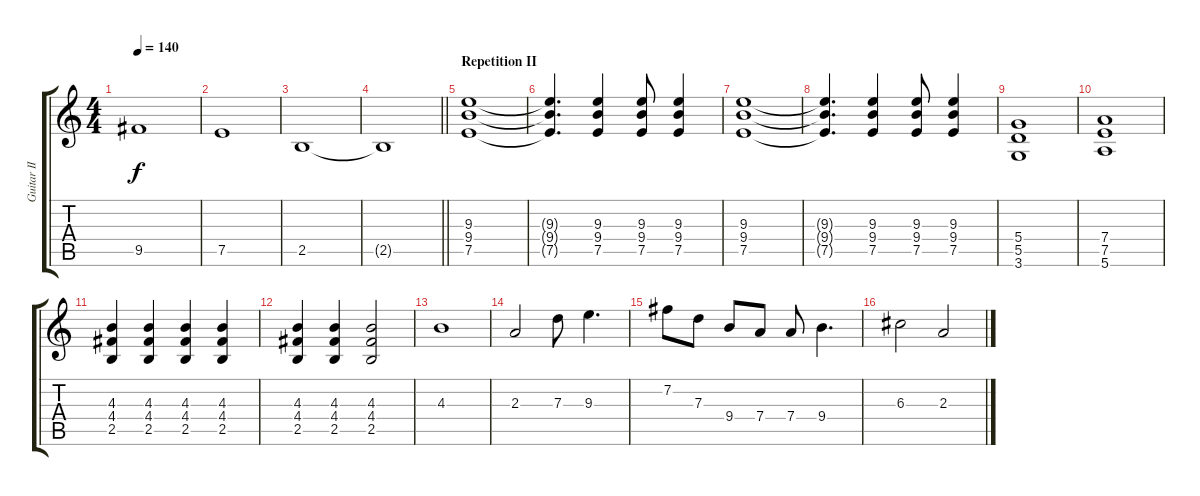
\track ("Guitar II" "Guitar II") {instrument distortionguitar}
\staff {score tabs}
\tuning (E4 B3 G3 D3 A2 E2) {hide}
\ts (4 4)
\tempo 140
\clef g2
\ks c
9.5.1{dy f} |
7.5.1 |
2.5.1 |
\barLineRight lightlight
2.5{t}.1 |
\section ("" "Repetition II")
(9.3 9.4 7.5).1 |
(9.3{t} 9.4{t} 7.5{t}).4{d} (9.3 9.4 7.5).4 (9.3 9.4 7.5).8 (9.3 9.4 7.5).4 |
(9.3 9.4 7.5).1 |
(9.3{t} 9.4{t} 7.5{t}).4{d} (9.3 9.4 7.5).4 (9.3 9.4 7.5).8 (9.3 9.4 7.5).4 |
(5.4 5.5 3.6).1 |
(7.4 7.5 5.6).1 |
(4.3 4.4 2.5).4 (4.3 4.4 2.5).4 (4.3 4.4 2.5).4 (4.3 4.4 2.5).4 |
(4.3 4.4 2.5).4 (4.3 4.4 2.5).4 (4.3 4.4 2.5).2 |
4.3.1 |
2.3.2 7.3.8 9.3.4{d} |
7.2.8 7.3.8 9.4.8 7.4.8 7.4.8 9.4.4{d} |
6.3.2 2.3.2
